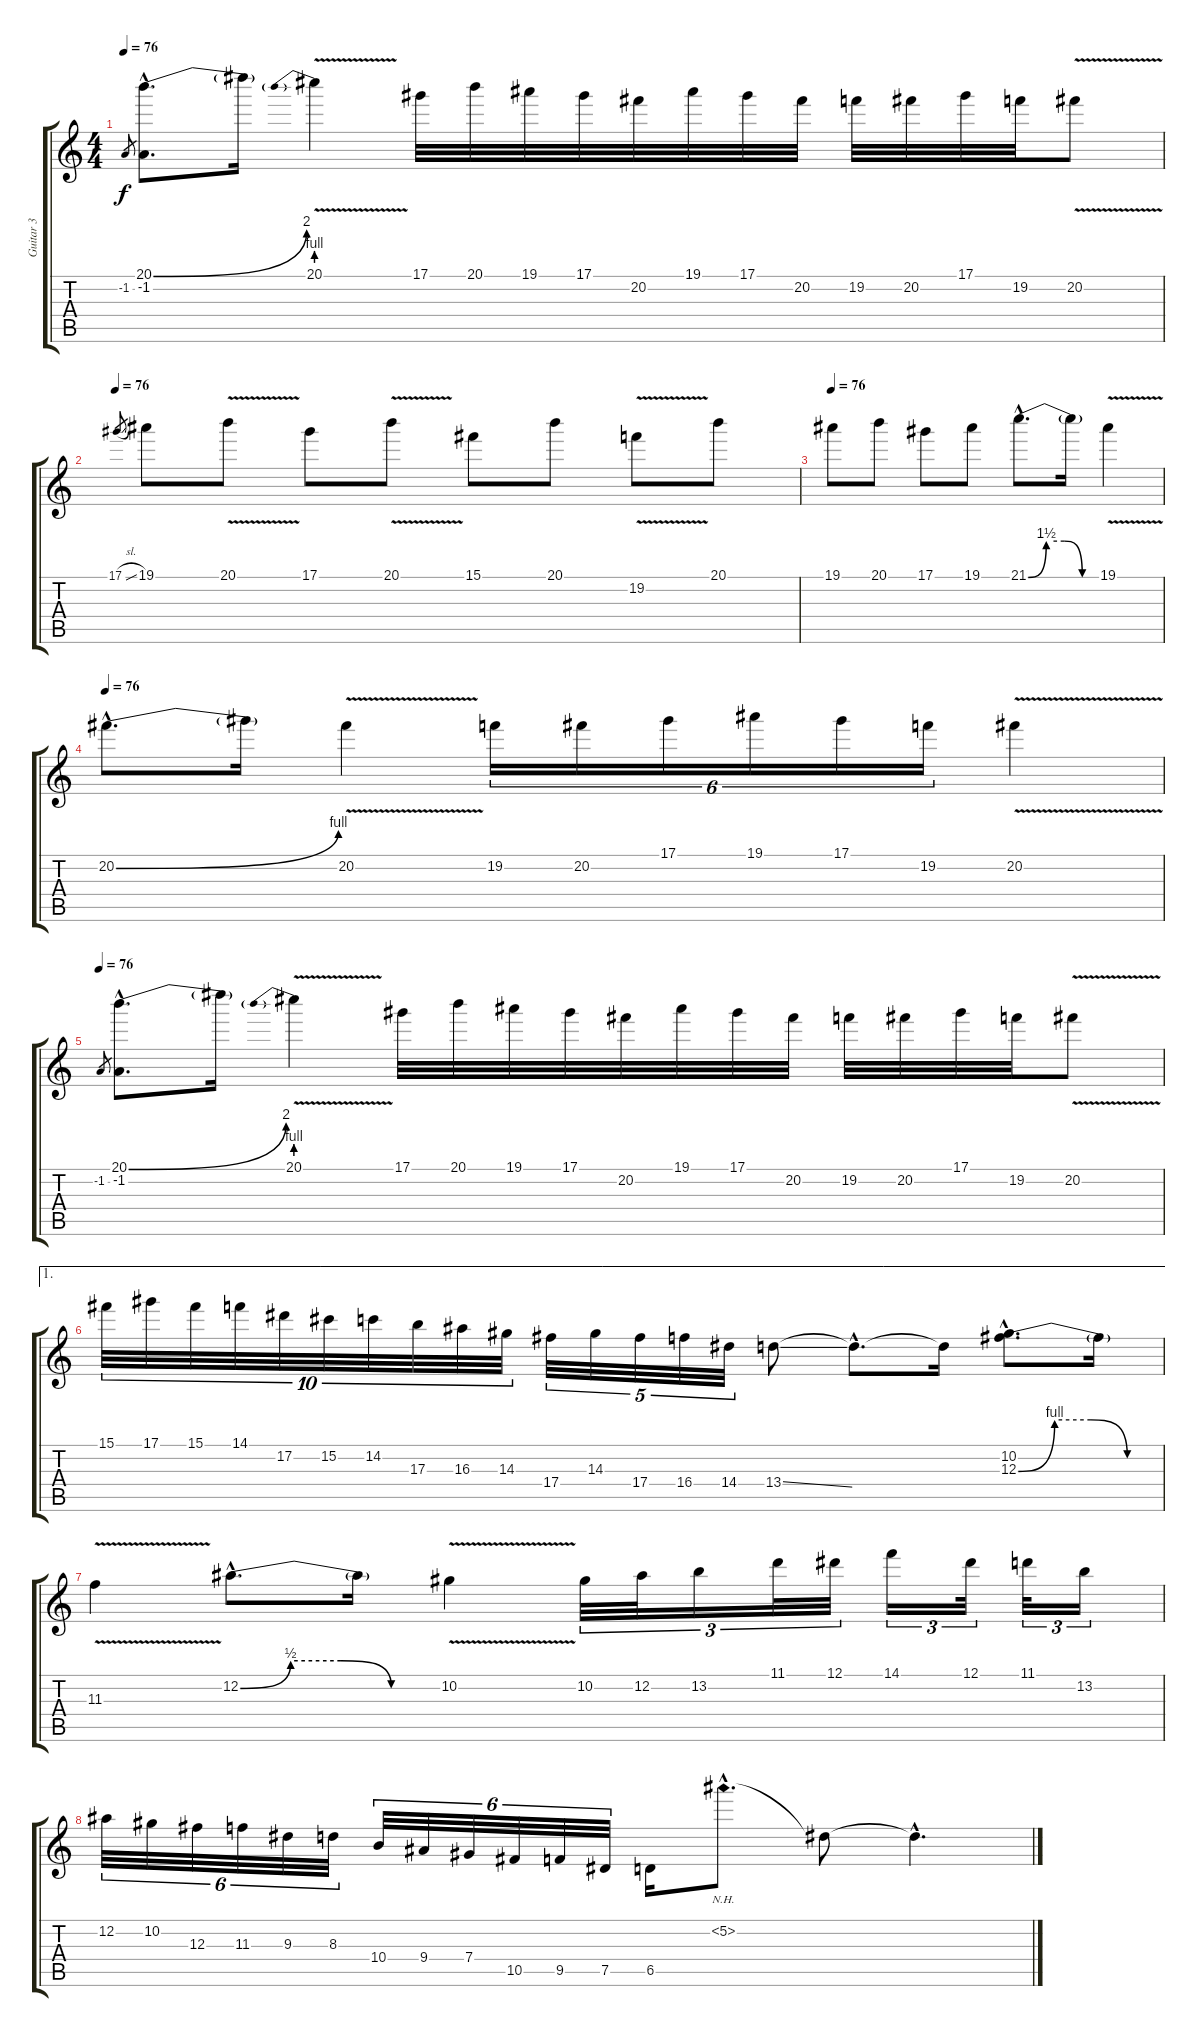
\track ("Guitar 3" "Guitar 3") {instrument distortionguitar}
\staff {score tabs}
\tuning (Eb4 Bb3 Gb3 Db3 Ab2 Eb2) {hide}
\ts (4 4)
\tempo 76
\clef g2
\ks c
-1.2.8{gr dy f} (20.1{be (bend 0 0 60 8) hac} -1.2{hac}).8{d} 20.1{t}.16 20.1{be (prebend 0 4 60 4) v}.4 17.1.32 20.1.32 19.1.32 17.1.32 20.2.32 19.1.32 17.1.32 20.2.32 19.2.32 20.2.32 17.1.32 19.2.32 20.2{v}.8 |
\tempo 76
17.1{sl}.8{gr} 19.1.8 20.1{v}.8 17.1.8 20.1{v}.8 15.1.8 20.1.8 19.2{v}.8 20.1.8 |
\tempo 76
19.1.8 20.1.8 17.1.8 19.1.8 21.1{be (custom 0 0 15 6 30 6 45 0 60 0) hac}.8{d} 21.1{t}.16 19.1{v}.4 |
\tempo 76
20.2{be (bend 0 0 60 4) hac}.8{d} 20.2{t}.16 20.2{v}.4 19.2.16{tu (6 4)} 20.2.16{tu (6 4)} 17.1.16{tu (6 4)} 19.1.16{tu (6 4)} 17.1.16{tu (6 4)} 19.2.16{tu (6 4)} 20.2{v}.4 |
\tempo 76
-1.2.8{gr} (20.1{be (bend 0 0 60 8) hac} -1.2{hac}).8{d} 20.1{t}.16 20.1{be (prebend 0 4 60 4) v}.4 17.1.32 20.1.32 19.1.32 17.1.32 20.2.32 19.1.32 17.1.32 20.2.32 19.2.32 20.2.32 17.1.32 19.2.32 20.2{v}.8 |
\ae 1
15.1.32{tu (10 8)} 17.1.32{tu (10 8)} 15.1.32{tu (10 8)} 14.1.32{tu (10 8)} 17.2.32{tu (10 8)} 15.2.32{tu (10 8)} 14.2.32{tu (10 8)} 17.3.32{tu (10 8)} 16.3.32{tu (10 8)} 14.3.32{tu (10 8)} 17.4.32{tu (5 4)} 14.3.32{tu (5 4)} 17.4.32{tu (5 4)} 16.4.32{tu (5 4)} 14.4.32{tu (5 4)} 13.4{ss}.8 13.4{hac t}.8{d} 13.4{t}.16 (10.2{hac} 12.3{be (custom 0 0 15 4 30 4 45 0 60 0) hac}).8{d} 12.3{t}.16 |
11.3{v}.4 12.2{be (custom 0 0 15 2 30 2 45 0 60 0) hac}.8{d} 12.2{t}.16 10.2{v}.4 10.2.32{tu (3 2)} 12.2.32{tu (3 2)} 13.2.16{tu (3 2)} 11.1.32{tu (3 2)} 12.1.32{tu (3 2)} 14.1.16{tu (3 2)} 12.1.32{tu (3 2)} 11.1.32{tu (3 2)} 13.2.16{tu (3 2)} |
12.2.32{tu (6 4)} 10.2.32{tu (6 4)} 12.3.32{tu (6 4)} 11.3.32{tu (6 4)} 9.3.32{tu (6 4)} 8.3.32{tu (6 4)} 10.4.32{tu (6 4)} 9.4.32{tu (6 4)} 7.4.32{tu (6 4)} 10.5.32{tu (6 4)} 9.5.32{tu (6 4)} 7.5.32{tu (6 4)} 6.5.16 5.2{nh hac}.8{d} 5.2{t}.8 5.2{hac t}.4{d}
